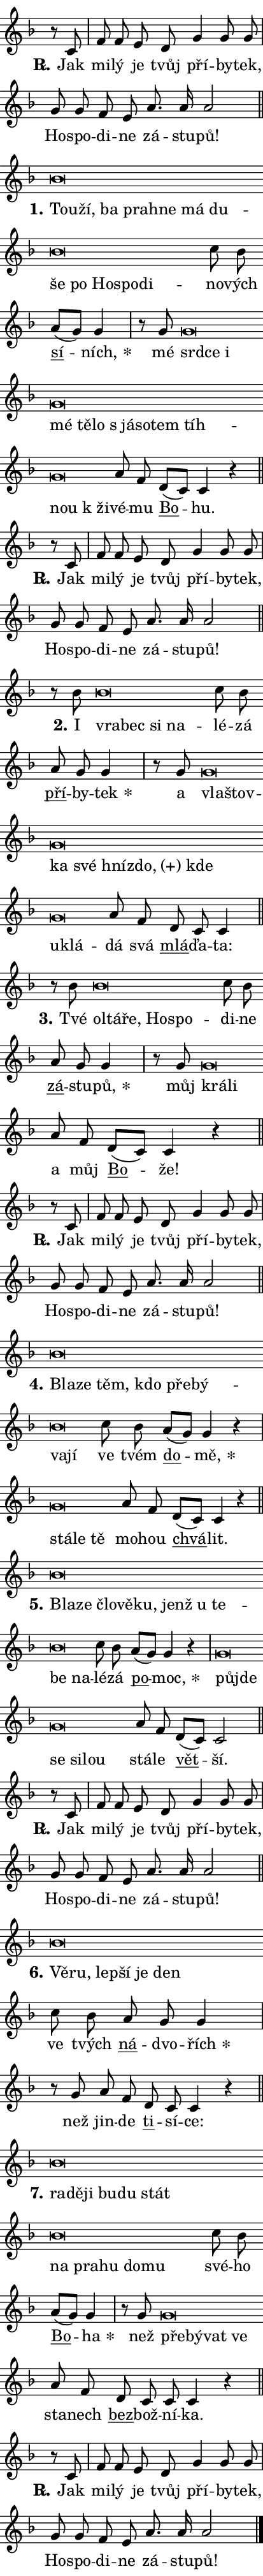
\version "2.22.1"
\header { tagline = "" }
\paper {
  indent = 0\cm
  top-margin = 0\cm
  right-margin = 0\cm
  bottom-margin = 0\cm
  left-margin = 0\cm
  paper-width = 7\cm
  page-breaking = #ly:one-page-breaking
  system-system-spacing.basic-distance = #11
  score-system-spacing.basic-distance = #11.3
  ragged-last = ##f
}


%% Author: Thomas Morley
%% https://lists.gnu.org/archive/html/lilypond-user/2020-05/msg00002.html
#(define (line-position grob)
"Returns position of @var[grob} in current system:
   @code{'start}, if at first time-step
   @code{'end}, if at last time-step
   @code{'middle} otherwise
"
  (let* ((col (ly:item-get-column grob))
         (ln (ly:grob-object col 'left-neighbor))
         (rn (ly:grob-object col 'right-neighbor))
         (col-to-check-left (if (ly:grob? ln) ln col))
         (col-to-check-right (if (ly:grob? rn) rn col))
         (break-dir-left
           (and
             (ly:grob-property col-to-check-left 'non-musical #f)
             (ly:item-break-dir col-to-check-left)))
         (break-dir-right
           (and
             (ly:grob-property col-to-check-right 'non-musical #f)
             (ly:item-break-dir col-to-check-right))))
        (cond ((eqv? 1 break-dir-left) 'start)
              ((eqv? -1 break-dir-right) 'end)
              (else 'middle))))

#(define (tranparent-at-line-position vctor)
  (lambda (grob)
  "Relying on @code{line-position} select the relevant enry from @var{vctor}.
Used to determine transparency,"
    (case (line-position grob)
      ((end) (not (vector-ref vctor 0)))
      ((middle) (not (vector-ref vctor 1)))
      ((start) (not (vector-ref vctor 2))))))

noteHeadBreakVisibility =
#(define-music-function (break-visibility)(vector?)
"Makes @code{NoteHead}s transparent relying on @var{break-visibility}"
#{
  \override NoteHead.transparent =
    #(tranparent-at-line-position break-visibility)
#})

#(define delete-ledgers-for-transparent-note-heads
  (lambda (grob)
    "Reads whether a @code{NoteHead} is transparent.
If so this @code{NoteHead} is removed from @code{'note-heads} from
@var{grob}, which is supposed to be @code{LedgerLineSpanner}.
As a result ledgers are not printed for this @code{NoteHead}"
    (let* ((nhds-array (ly:grob-object grob 'note-heads))
           (nhds-list
             (if (ly:grob-array? nhds-array)
                 (ly:grob-array->list nhds-array)
                 '()))
           ;; Relies on the transparent-property being done before
           ;; Staff.LedgerLineSpanner.after-line-breaking is executed.
           ;; This is fragile ...
           (to-keep
             (remove
               (lambda (nhd)
                 (ly:grob-property nhd 'transparent #f))
               nhds-list)))
      ;; TODO find a better method to iterate over grob-arrays, similiar
      ;; to filter/remove etc for lists
      ;; For now rebuilt from scratch
      (set! (ly:grob-object grob 'note-heads)  '())
      (for-each
        (lambda (nhd)
          (ly:pointer-group-interface::add-grob grob 'note-heads nhd))
        to-keep))))

hideNotes = {
  \noteHeadBreakVisibility #begin-of-line-visible
}
unHideNotes = {
  \noteHeadBreakVisibility #all-visible
}

% work-around for resetting accidentals
% https://lilypond.org/doc/v2.23/Documentation/notation/displaying-rhythms#unmetered-music
cadenzaMeasure = {
  \cadenzaOff
  \partial 1024 s1024
  \cadenzaOn
}

#(define-markup-command (accent layout props text) (markup?)
  "Underline accented syllable"
  (interpret-markup layout props
    #{\markup \override #'(offset . 4.3) \underline { #text }#}))

responsum = \markup \concat {
  "R" \hspace #-1.05 \path #0.1 #'((moveto 0 0.07) (lineto 0.9 0.8)) \hspace #0.05 "."
}

\layout {
    \context {
        \Staff
        \remove "Time_signature_engraver"
        \override LedgerLineSpanner.after-line-breaking = #delete-ledgers-for-transparent-note-heads
    }
    \context {
        \Voice {
            \override NoteHead.output-attributes = #'((class . "notehead"))
            \override Hairpin.height = #0.55
        }
    }
    \context {
        \Lyrics {
            \override StanzaNumber.output-attributes = #'((class . "stanzanumber"))
            \override LyricSpace.minimum-distance = #0.9
            \override LyricText.font-name = #"TeX Gyre Schola"
            \override LyricText.font-size = 1
            \override StanzaNumber.font-name = #"TeX Gyre Schola Bold"
            \override StanzaNumber.font-size = 1
        }
    }
}

% magnetic-lyrics.ily
%
%   written by
%     Jean Abou Samra <jean@abou-samra.fr>
%     Werner Lemberg <wl@gnu.org>
%
%   adapted by
%     Jiri Hon <jiri.hon@gmail.com>
%
% Version 2022-Apr-15

% https://www.mail-archive.com/lilypond-user@gnu.org/msg149350.html

#(define (Left_hyphen_pointer_engraver context)
   "Collect syllable-hyphen-syllable occurrences in lyrics and store
them in properties.  This engraver only looks to the left.  For
example, if the lyrics input is @code{foo -- bar}, it does the
following.

@itemize @bullet
@item
Set the @code{text} property of the @code{LyricHyphen} grob between
@q{foo} and @q{bar} to @code{foo}.

@item
Set the @code{left-hyphen} property of the @code{LyricText} grob with
text @q{foo} to the @code{LyricHyphen} grob between @q{foo} and
@q{bar}.
@end itemize

Use this auxiliary engraver in combination with the
@code{lyric-@/text::@/apply-@/magnetic-@/offset!} hook."
   (let ((hyphen #f)
         (text #f))
     (make-engraver
      (acknowledgers
       ((lyric-syllable-interface engraver grob source-engraver)
        (set! text grob)))
      (end-acknowledgers
       ((lyric-hyphen-interface engraver grob source-engraver)
        ;(when (not (grob::has-interface grob 'lyric-space-interface))
          (set! hyphen grob)));)
      ((stop-translation-timestep engraver)
       (when (and text hyphen)
         (ly:grob-set-object! text 'left-hyphen hyphen))
       (set! text #f)
       (set! hyphen #f)))))

#(define (lyric-text::apply-magnetic-offset! grob)
   "If the space between two syllables is less than the value in
property @code{LyricText@/.details@/.squash-threshold}, move the right
syllable to the left so that it gets concatenated with the left
syllable.

Use this function as a hook for
@code{LyricText@/.after-@/line-@/breaking} if the
@code{Left_@/hyphen_@/pointer_@/engraver} is active."
   (let ((hyphen (ly:grob-object grob 'left-hyphen #f)))
     (when hyphen
       (let ((left-text (ly:spanner-bound hyphen LEFT)))
         (when (grob::has-interface left-text 'lyric-syllable-interface)
           (let* ((common (ly:grob-common-refpoint grob left-text X))
                  (this-x-ext (ly:grob-extent grob common X))
                  (left-x-ext
                   (begin
                     ;; Trigger magnetism for left-text.
                     (ly:grob-property left-text 'after-line-breaking)
                     (ly:grob-extent left-text common X)))
                  ;; `delta` is the gap width between two syllables.
                  (delta (- (interval-start this-x-ext)
                            (interval-end left-x-ext)))
                  (details (ly:grob-property grob 'details))
                  (threshold (assoc-get 'squash-threshold details 0.2)))
             (when (< delta threshold)
               (let* (;; We have to manipulate the input text so that
                      ;; ligatures crossing syllable boundaries are not
                      ;; disabled.  For languages based on the Latin
                      ;; script this is essentially a beautification.
                      ;; However, for non-Western scripts it can be a
                      ;; necessity.
                      (lt (ly:grob-property left-text 'text))
                      (rt (ly:grob-property grob 'text))
                      (is-space (grob::has-interface hyphen 'lyric-space-interface))
                      (space (if is-space " " ""))
                      (space-markup (grob-interpret-markup grob " "))
                      (space-size (interval-length (ly:stencil-extent space-markup X)))
                      (extra-delta (if is-space space-size 0))
                      ;; Append new syllable.
                      (ltrt-space (if (and (string? lt) (string? rt))
                                (string-append lt space rt)
                                (make-concat-markup (list lt space rt))))
                      ;; Right-align `ltrt` to the right side.
                      (ltrt-space-markup (grob-interpret-markup
                               grob
                               (make-translate-markup
                                (cons (interval-length this-x-ext) 0)
                                (make-right-align-markup ltrt-space)))))
                 (begin
                   ;; Don't print `left-text`.
                   (ly:grob-set-property! left-text 'stencil #f)
                   ;; Set text and stencil (which holds all collected
                   ;; syllables so far) and shift it to the left.
                   (ly:grob-set-property! grob 'text ltrt-space)
                   (ly:grob-set-property! grob 'stencil ltrt-space-markup)
                   (ly:grob-translate-axis! grob (- (- delta extra-delta)) X))))))))))


#(define (lyric-hyphen::displace-bounds-first grob)
   ;; Make very sure this callback isn't triggered too early.
   (let ((left (ly:spanner-bound grob LEFT))
         (right (ly:spanner-bound grob RIGHT)))
     (ly:grob-property left 'after-line-breaking)
     (ly:grob-property right 'after-line-breaking)
     (ly:lyric-hyphen::print grob)))

squashThreshold = #0.4

\layout {
  \context {
    \Lyrics
    \consists #Left_hyphen_pointer_engraver
    \override LyricText.after-line-breaking =
      #lyric-text::apply-magnetic-offset!
    \override LyricHyphen.stencil = #lyric-hyphen::displace-bounds-first
    \override LyricText.details.squash-threshold = \squashThreshold
    \override LyricHyphen.minimum-distance = 0
    \override LyricHyphen.minimum-length = \squashThreshold
  }
}

squash = \override LyricText.details.squash-threshold = 9999
unSquash = \override LyricText.details.squash-threshold = \squashThreshold

left = \override LyricText.self-alignment-X = #LEFT
unLeft = \revert LyricText.self-alignment-X

starOffset = #(lambda (grob) 
                (let ((x_offset (ly:self-alignment-interface::aligned-on-x-parent grob)))
                  (if (= x_offset 0) 0 (+ x_offset 1.2))))

star = #(define-music-function (syllable)(string?)
"Append star separator at the end of a syllable"
#{
  \once \override LyricText.X-offset = #starOffset
  \lyricmode { \markup {
    #syllable
    \override #'((font-name . "TeX Gyre Schola Bold")) \hspace #0.2 \lower #0.65 \larger "*"
  } }
#})

starAccent = #(define-music-function (syllable)(string?)
"Append star separator at the end of a syllable and make accent"
#{
  \once \override LyricText.X-offset = #starOffset
  \lyricmode { \markup {
    \accent #syllable
    \override #'((font-name . "TeX Gyre Schola Bold")) \hspace #0.2 \lower #0.65 \larger "*"
  } }
#})

breath = #(define-music-function (syllable)(string?)
"Append breathing indicator at the end of a syllable"
#{
  \lyricmode { \markup { #syllable "+" } }
#})

optionalBreath = #(define-music-function (syllable)(string?)
"Append optional breathing indicator at the end of a syllable"
#{
  \lyricmode { \markup { #syllable "(+)" } }
#})


\score {
    <<
        \new Voice = "melody" { \cadenzaOn \key f \major \relative { r8 c' \cadenzaMeasure \bar "|" f f e d \bar "" g4 g8 g \cadenzaMeasure \bar "|" g g f e \bar "" a8. a16 a2 \cadenzaMeasure \bar "||" \break } }
        \new Lyrics \lyricsto "melody" { \lyricmode { \set stanza = \responsum
Jak mi -- lý je tvůj pří -- by -- tek, Ho -- spo -- di -- ne zá -- stu -- pů! } }
    >>
    \layout {}
}

\score {
    <<
        \new Voice = "melody" { \cadenzaOn \key f \major \relative { bes'\breve*1/16 \hideNotes \breve*1/16 \bar "" \breve*1/16 \bar "" \breve*1/16 \bar "" \breve*1/16 \bar "" \breve*1/16 \bar "" \breve*1/16 \bar "" \breve*1/16 \bar "" \breve*1/16 \bar "" \breve*1/16 \bar "" \breve*1/16 \breve*1/16 \bar "" \unHideNotes c8 bes \bar "" a[( g)] g4 \cadenzaMeasure \bar "|" r8 g8 g\breve*1/16 \hideNotes \breve*1/16 \bar "" \breve*1/16 \bar "" \breve*1/16 \bar "" \breve*1/16 \bar "" \breve*1/16 \bar "" \breve*1/16 \bar "" \breve*1/16 \bar "" \breve*1/16 \bar "" \breve*1/16 \bar "" \breve*1/16 \breve*1/16 \bar "" \unHideNotes a8 f \bar "" d[( c)] c4 r \cadenzaMeasure \bar "||" \break } }
        \new Lyrics \lyricsto "melody" { \lyricmode { \set stanza = "1."
\left Tou -- \squash ží, ba pra -- hne má du -- še po Ho -- spo -- di -- \unLeft \unSquash no -- vých \markup \accent sí -- \star ních, mé \left srd -- \squash ce i mé tě -- lo "s já" -- so -- tem tíh -- nou "k ži" -- \unLeft \unSquash vé -- mu \markup \accent Bo -- hu. } }
    >>
    \layout {}
}

\score {
    <<
        \new Voice = "melody" { \cadenzaOn \key f \major \relative { r8 c' \cadenzaMeasure \bar "|" f f e d \bar "" g4 g8 g \cadenzaMeasure \bar "|" g g f e \bar "" a8. a16 a2 \cadenzaMeasure \bar "||" \break } }
        \new Lyrics \lyricsto "melody" { \lyricmode { \set stanza = \responsum
Jak mi -- lý je tvůj pří -- by -- tek, Ho -- spo -- di -- ne zá -- stu -- pů! } }
    >>
    \layout {}
}

\score {
    <<
        \new Voice = "melody" { \cadenzaOn \key f \major \relative { r8 bes'8 bes\breve*1/16 \hideNotes \breve*1/16 \bar "" \breve*1/16 \breve*1/16 \bar "" \unHideNotes c8 bes \bar "" a g g4 \cadenzaMeasure \bar "|" r8 g8 g\breve*1/16 \hideNotes \breve*1/16 \bar "" \breve*1/16 \bar "" \breve*1/16 \bar "" \breve*1/16 \bar "" \breve*1/16 \bar "" \breve*1/16 \bar "" \breve*1/16 \breve*1/16 \bar "" \unHideNotes a8 f \bar "" d c c4 \cadenzaMeasure \bar "||" \break } }
        \new Lyrics \lyricsto "melody" { \lyricmode { \set stanza = "2."
I \left vra -- \squash bec si na -- \unLeft \unSquash lé -- zá \markup \accent pří -- by -- \star tek a \left vla -- \squash štov -- ka své hníz -- \optionalBreath do, kde u -- klá -- \unLeft \unSquash dá svá \markup \accent mlá -- ďa -- ta: } }
    >>
    \layout {}
}

\score {
    <<
        \new Voice = "melody" { \cadenzaOn \key f \major \relative { r8 bes'8 bes\breve*1/16 \hideNotes \breve*1/16 \bar "" \breve*1/16 \bar "" \breve*1/16 \breve*1/16 \bar "" \unHideNotes c8 bes \bar "" a g g4 \cadenzaMeasure \bar "|" r8 g8 g\breve*1/16 \hideNotes \breve*1/16 \bar "" \unHideNotes a8 f \bar "" d[( c)] c4 r \cadenzaMeasure \bar "||" \break } }
        \new Lyrics \lyricsto "melody" { \lyricmode { \set stanza = "3."
Tvé \left ol -- \squash tá -- ře, Ho -- spo -- \unLeft \unSquash di -- ne \markup \accent zá -- stu -- \star pů, můj \left krá -- \squash li \unLeft \unSquash a můj \markup \accent Bo -- že! } }
    >>
    \layout {}
}

\score {
    <<
        \new Voice = "melody" { \cadenzaOn \key f \major \relative { r8 c' \cadenzaMeasure \bar "|" f f e d \bar "" g4 g8 g \cadenzaMeasure \bar "|" g g f e \bar "" a8. a16 a2 \cadenzaMeasure \bar "||" \break } }
        \new Lyrics \lyricsto "melody" { \lyricmode { \set stanza = \responsum
Jak mi -- lý je tvůj pří -- by -- tek, Ho -- spo -- di -- ne zá -- stu -- pů! } }
    >>
    \layout {}
}

\score {
    <<
        \new Voice = "melody" { \cadenzaOn \key f \major \relative { bes'\breve*1/16 \hideNotes \breve*1/16 \bar "" \breve*1/16 \bar "" \breve*1/16 \bar "" \breve*1/16 \bar "" \breve*1/16 \bar "" \breve*1/16 \breve*1/16 \bar "" \unHideNotes c8 bes \bar "" a[( g)] g4 r \cadenzaMeasure \bar "|" g\breve*1/16 \hideNotes \breve*1/16 \breve*1/16 \bar "" \unHideNotes a8 f \bar "" d[( c)] c4 r \cadenzaMeasure \bar "||" \break } }
        \new Lyrics \lyricsto "melody" { \lyricmode { \set stanza = "4."
\left Bla -- \squash ze těm, kdo pře -- bý -- va -- jí \unLeft \unSquash ve tvém \markup \accent do -- \star mě, \left stá -- \squash le tě \unLeft \unSquash mo -- hou \markup \accent chvá -- lit. } }
    >>
    \layout {}
}

\score {
    <<
        \new Voice = "melody" { \cadenzaOn \key f \major \relative { bes'\breve*1/16 \hideNotes \breve*1/16 \bar "" \breve*1/16 \bar "" \breve*1/16 \bar "" \breve*1/16 \bar "" \breve*1/16 \bar "" \breve*1/16 \bar "" \breve*1/16 \bar "" \breve*1/16 \breve*1/16 \bar "" \unHideNotes c8 bes \bar "" a[( g)] g4 r \cadenzaMeasure \bar "|" g\breve*1/16 \hideNotes \breve*1/16 \bar "" \breve*1/16 \bar "" \breve*1/16 \breve*1/16 \bar "" \unHideNotes a8 f \bar "" d[( c)] c2 \cadenzaMeasure \bar "||" \break } }
        \new Lyrics \lyricsto "melody" { \lyricmode { \set stanza = "5."
\left Bla -- \squash ze člo -- vě -- ku, jenž u te -- be na -- \unLeft \unSquash lé -- zá \markup \accent po -- \star moc, \left půj -- \squash de se si -- lou \unLeft \unSquash stá -- le \markup \accent vět -- ší. } }
    >>
    \layout {}
}

\score {
    <<
        \new Voice = "melody" { \cadenzaOn \key f \major \relative { r8 c' \cadenzaMeasure \bar "|" f f e d \bar "" g4 g8 g \cadenzaMeasure \bar "|" g g f e \bar "" a8. a16 a2 \cadenzaMeasure \bar "||" \break } }
        \new Lyrics \lyricsto "melody" { \lyricmode { \set stanza = \responsum
Jak mi -- lý je tvůj pří -- by -- tek, Ho -- spo -- di -- ne zá -- stu -- pů! } }
    >>
    \layout {}
}

\score {
    <<
        \new Voice = "melody" { \cadenzaOn \key f \major \relative { bes'\breve*1/16 \hideNotes \breve*1/16 \bar "" \breve*1/16 \bar "" \breve*1/16 \bar "" \breve*1/16 \breve*1/16 \bar "" \unHideNotes c8 bes \bar "" a g g4 \cadenzaMeasure \bar "|" r8 g8 a8 f \bar "" d c c4 r \cadenzaMeasure \bar "||" \break } }
        \new Lyrics \lyricsto "melody" { \lyricmode { \set stanza = "6."
\left Vě -- \squash ru, lep -- ší je den \unLeft \unSquash ve tvých \markup \accent ná -- dvo -- \star řích než jin -- de \markup \accent ti -- sí -- ce: } }
    >>
    \layout {}
}

\score {
    <<
        \new Voice = "melody" { \cadenzaOn \key f \major \relative { bes'\breve*1/16 \hideNotes \breve*1/16 \bar "" \breve*1/16 \bar "" \breve*1/16 \bar "" \breve*1/16 \bar "" \breve*1/16 \bar "" \breve*1/16 \bar "" \breve*1/16 \bar "" \breve*1/16 \bar "" \breve*1/16 \breve*1/16 \bar "" \unHideNotes c8 bes \bar "" a[( g)] g4 \cadenzaMeasure \bar "|" r8 g8 g\breve*1/16 \hideNotes \breve*1/16 \bar "" \breve*1/16 \breve*1/16 \bar "" \unHideNotes a8 f \bar "" d c c c4 r \cadenzaMeasure \bar "||" \break } }
        \new Lyrics \lyricsto "melody" { \lyricmode { \set stanza = "7."
\left ra -- \squash dě -- ji bu -- du stát na pra -- hu do -- mu \unLeft \unSquash své -- ho \markup \accent Bo -- \star ha než \left pře -- \squash bý -- vat ve \unLeft \unSquash sta -- nech \markup \accent bez -- bož -- ní -- ka. } }
    >>
    \layout {}
}

\score {
    <<
        \new Voice = "melody" { \cadenzaOn \key f \major \relative { r8 c' \cadenzaMeasure \bar "|" f f e d \bar "" g4 g8 g \cadenzaMeasure \bar "|" g g f e \bar "" a8. a16 a2 \cadenzaMeasure \bar "||" \break } \bar "|." }
        \new Lyrics \lyricsto "melody" { \lyricmode { \set stanza = \responsum
Jak mi -- lý je tvůj pří -- by -- tek, Ho -- spo -- di -- ne zá -- stu -- pů! } }
    >>
    \layout {}
}
